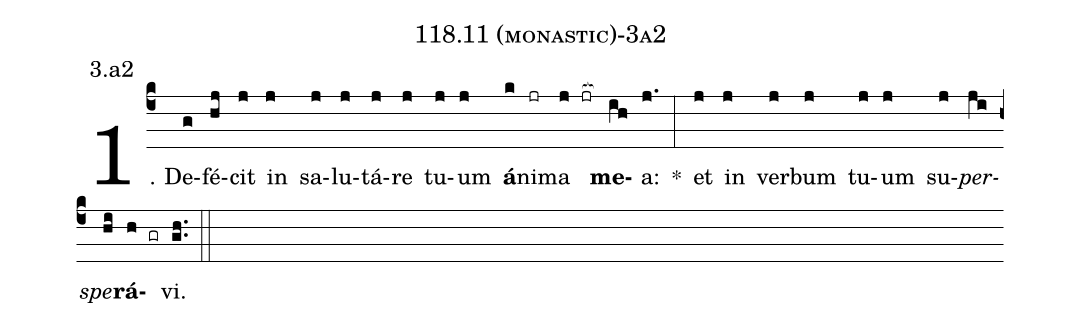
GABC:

name: 118.11 (monastic)-3a2;
annotation: 3.a2;
%%
(c4)1. De(g)fé(hj)cit(j) in(j) sa(j)lu(j)tá(j)re(j) tu(j)um(j) <b>á</b>(k)ni(jr)ma(j jr[ocb:1{]) <b>me</b>(ih[ocb:0}])a:(j.) *(:) et(j) in(j) ver(j)bum(j) tu(j)um(j) su(j)<i>per</i>(ji)<i>spe</i>(hi)<b>rá</b>(h gr)vi.(gh..) (::)
